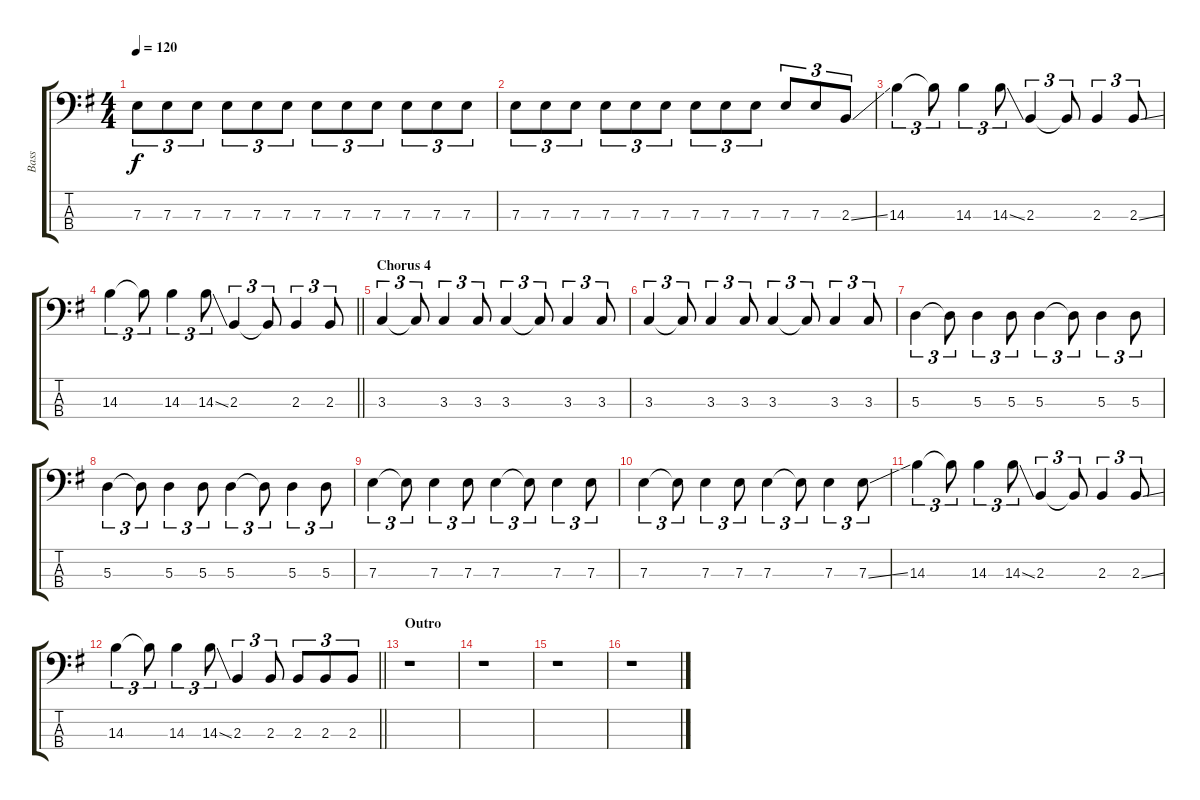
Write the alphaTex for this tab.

\track ("Bass" "Bass") {instrument electricbassfinger}
\staff {score tabs}
\tuning (G2 D2 A1 E1) {hide}
\ts (4 4)
\tempo 120
\clef f4
\ks eminor
7.3.8{tu (3 2) dy f} 7.3.8{tu (3 2)} 7.3.8{tu (3 2)} 7.3.8{tu (3 2)} 7.3.8{tu (3 2)} 7.3.8{tu (3 2)} 7.3.8{tu (3 2)} 7.3.8{tu (3 2)} 7.3.8{tu (3 2)} 7.3.8{tu (3 2)} 7.3.8{tu (3 2)} 7.3.8{tu (3 2)} |
7.3.8{tu (3 2)} 7.3.8{tu (3 2)} 7.3.8{tu (3 2)} 7.3.8{tu (3 2)} 7.3.8{tu (3 2)} 7.3.8{tu (3 2)} 7.3.8{tu (3 2)} 7.3.8{tu (3 2)} 7.3.8{tu (3 2)} 7.3.8{tu (3 2)} 7.3.8{tu (3 2)} 2.3{ss}.8{tu (3 2)} |
14.3.4{tu (3 2)} 14.3{t}.8{tu (3 2)} 14.3.4{tu (3 2)} 14.3{ss}.8{tu (3 2)} 2.3.4{tu (3 2)} 2.3{t}.8{tu (3 2)} 2.3.4{tu (3 2)} 2.3{ss}.8{tu (3 2)} |
\barLineRight lightlight
14.3.4{tu (3 2)} 14.3{t}.8{tu (3 2)} 14.3.4{tu (3 2)} 14.3{ss}.8{tu (3 2)} 2.3.4{tu (3 2)} 2.3{t}.8{tu (3 2)} 2.3.4{tu (3 2)} 2.3.8{tu (3 2)} |
\section ("" "Chorus 4")
3.3.4{tu (3 2)} 3.3{t}.8{tu (3 2)} 3.3.4{tu (3 2)} 3.3.8{tu (3 2)} 3.3.4{tu (3 2)} 3.3{t}.8{tu (3 2)} 3.3.4{tu (3 2)} 3.3.8{tu (3 2)} |
3.3.4{tu (3 2)} 3.3{t}.8{tu (3 2)} 3.3.4{tu (3 2)} 3.3.8{tu (3 2)} 3.3.4{tu (3 2)} 3.3{t}.8{tu (3 2)} 3.3.4{tu (3 2)} 3.3.8{tu (3 2)} |
5.3.4{tu (3 2)} 5.3{t}.8{tu (3 2)} 5.3.4{tu (3 2)} 5.3.8{tu (3 2)} 5.3.4{tu (3 2)} 5.3{t}.8{tu (3 2)} 5.3.4{tu (3 2)} 5.3.8{tu (3 2)} |
5.3.4{tu (3 2)} 5.3{t}.8{tu (3 2)} 5.3.4{tu (3 2)} 5.3.8{tu (3 2)} 5.3.4{tu (3 2)} 5.3{t}.8{tu (3 2)} 5.3.4{tu (3 2)} 5.3.8{tu (3 2)} |
7.3.4{tu (3 2)} 7.3{t}.8{tu (3 2)} 7.3.4{tu (3 2)} 7.3.8{tu (3 2)} 7.3.4{tu (3 2)} 7.3{t}.8{tu (3 2)} 7.3.4{tu (3 2)} 7.3.8{tu (3 2)} |
7.3.4{tu (3 2)} 7.3{t}.8{tu (3 2)} 7.3.4{tu (3 2)} 7.3.8{tu (3 2)} 7.3.4{tu (3 2)} 7.3{t}.8{tu (3 2)} 7.3.4{tu (3 2)} 7.3{ss}.8{tu (3 2)} |
14.3.4{tu (3 2)} 14.3{t}.8{tu (3 2)} 14.3.4{tu (3 2)} 14.3{ss}.8{tu (3 2)} 2.3.4{tu (3 2)} 2.3{t}.8{tu (3 2)} 2.3.4{tu (3 2)} 2.3{ss}.8{tu (3 2)} |
\barLineRight lightlight
14.3.4{tu (3 2)} 14.3{t}.8{tu (3 2)} 14.3.4{tu (3 2)} 14.3{ss}.8{tu (3 2)} 2.3.4{tu (3 2)} 2.3.8{tu (3 2)} 2.3.8{tu (3 2)} 2.3.8{tu (3 2)} 2.3.8{tu (3 2)} |
\section ("" "Outro")
r.1 |
r.1 |
r.1 |
r.1
